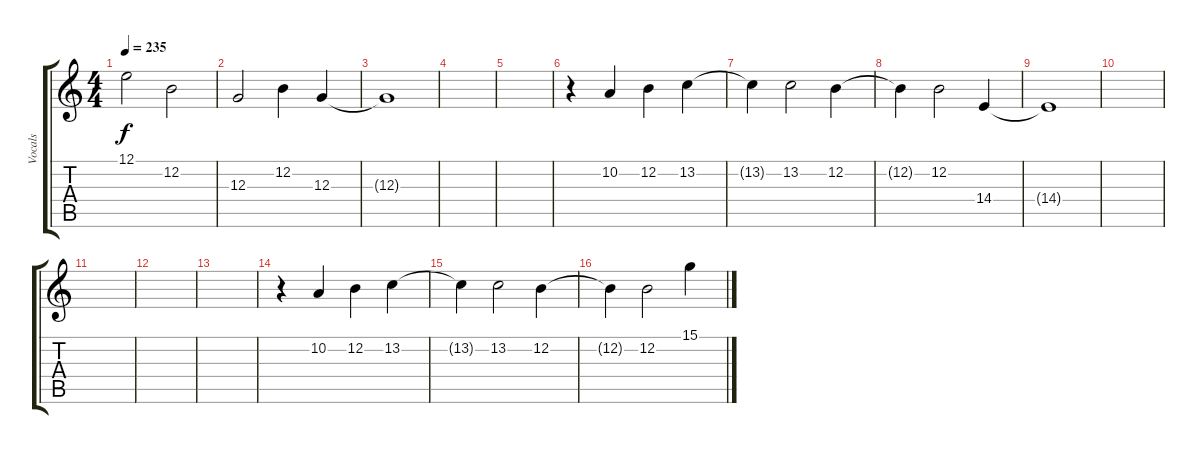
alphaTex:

\track ("Vocals" "Vocals") {instrument lead3calliope}
\staff {score tabs}
\tuning (E4 B3 G3 D3 A2 E2) {hide}
\ts (4 4)
\tempo 235
\clef g2
\ks c
12.1.2{dy f} 12.2.2 |
12.3.2 12.2.4 12.3.4 |
12.3{t}.1 |
|
|
r.4 10.2.4 12.2.4 13.2.4 |
13.2{t}.4 13.2.2 12.2.4 |
12.2{t}.4 12.2.2 14.4.4 |
14.4{t}.1 |
|
|
|
|
r.4 10.2.4 12.2.4 13.2.4 |
13.2{t}.4 13.2.2 12.2.4 |
12.2{t}.4 12.2.2 15.1.4
